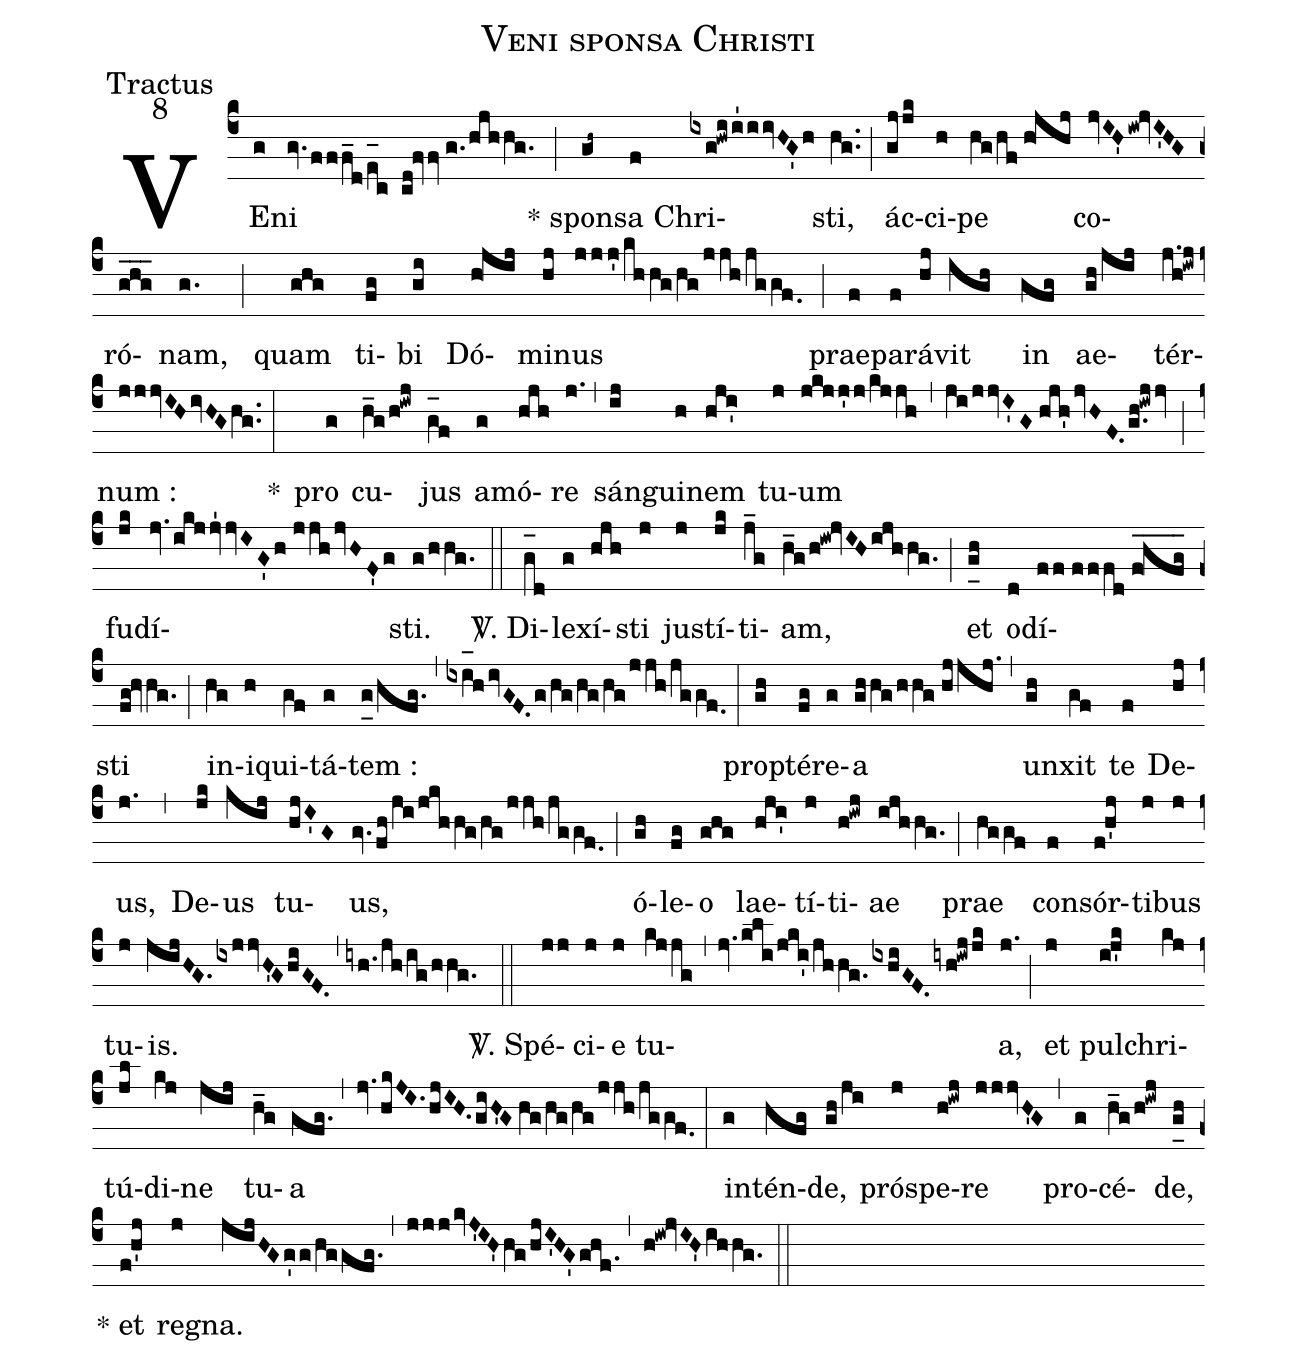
name:Veni sponsa Christi;
office-part:Tractus;
mode:8;
%%
(c4) VE(g)ni(gv.fff_d/e_[oh:h]c cd!fvv//g./hjhhg.) (;) * spon(gh~)sa(f) Chri(ixg!hwii'1iivHG'h)sti,(hg..) (;) ác(gjjk)ci(h)pe(hg/hf//h!jhj) co(jvIH'iw!jvI'HG)ró(ghg___)nam,(g.) (;) quam(ghg) ti(fg)bi(gi) <nlba>Dó(h!jij)mi</nlba>(hj)nus(jjj'/kh/!hg/hg/jjh/jggf.0) (;) prae(f)pa(f)rá(hj)vit(igh) in(gfg) ae(gh/jij)tér(j.h!iwj)num :(jjjvIHivHGhg..) <clear>*(:) pro(g) cu(h_g/h!iwj)jus(g_[oh:h]f) a(g)mó(hjh)re(j.) (,) sán(ij)gui(h)nem(hji') tu(j)um(jkjj'j/kjjh) (,) (ji/jjvI'G//hjh'jvHF.g.h!iwjjv) (;) fu(jk)dí(jv.ikjjv'1jvIG'h//jjhjvHF'g)sti.(g/hhg.) (::)
<sp>V/</sp>. Di(g_[oh:h]d)le(g)xí(hjh)sti(j) ju(j)stí(jk)ti(j_g)am,(h_g/h!iw!jvIHijhhg.) (;) et(g_[uh:l]h) o(d)dí(ff//fffd//f_!h_f_g_)sti(fg!hvhg.) (;) in(hg)i(h)qui(gf)tá(g)tem :(g_0[uh:l]/hfg.) (,) (ixi_[oh:h]hivGF.g/hg/hg/hg/jjh/jggf.0) (:) pro(gh)ptér(fg)e(g)a(ghhg/hhg//hjjhj.) (,) un(gh)xit(gf) te(f) De(hj)us,(j.) (,) De(jk)us(kij) tu(hjI'G)us,(gv.fh/ji/jkhhg/hg/jjh/jggf.0) (;) ó(gh)le(fg)o(ghg) lae(hji')tí(j)ti(h!iwj)ae(ijhhg.) (;) prae(hggf) con(f)sór(f!h'j)ti(j)bus(j) tu(j)is.(jijHG.ixjjvH'GhiGF.) (,) (iyh./jh/ig/hhg.) (::)
<sp>V/</sp>. Spé(jj)ci(j)e(j) tu(kjjg)(,)(jv.kli/jki'/jhhg.ixhiGF.iyh!iwjjk)a,(j.) (;) et(j) pul(ij'k)chri(kj)tú(jl)di(kj)ne(jij) tu(h_g)a(gfg.) (,) (jv.hkJI.hjIH.giH'G//hg/hg/hg/jjh/jggf.0) (:) in(g)tén(hfg)de,(gh/ji) pró(j)spe(h!iwj)re(jjjvH'G) (,) pro(g)cé(h_g/h!iwj)de,(g_[uh:l]h) * et(f!h'j) re(j)gna.(jijHGg'g/hggfg.) (,) (jjjkvJ'IH'/!hg/hjI'HG'ghf.1) (,) (h!iw!jvIH'ihhg.) (::)
